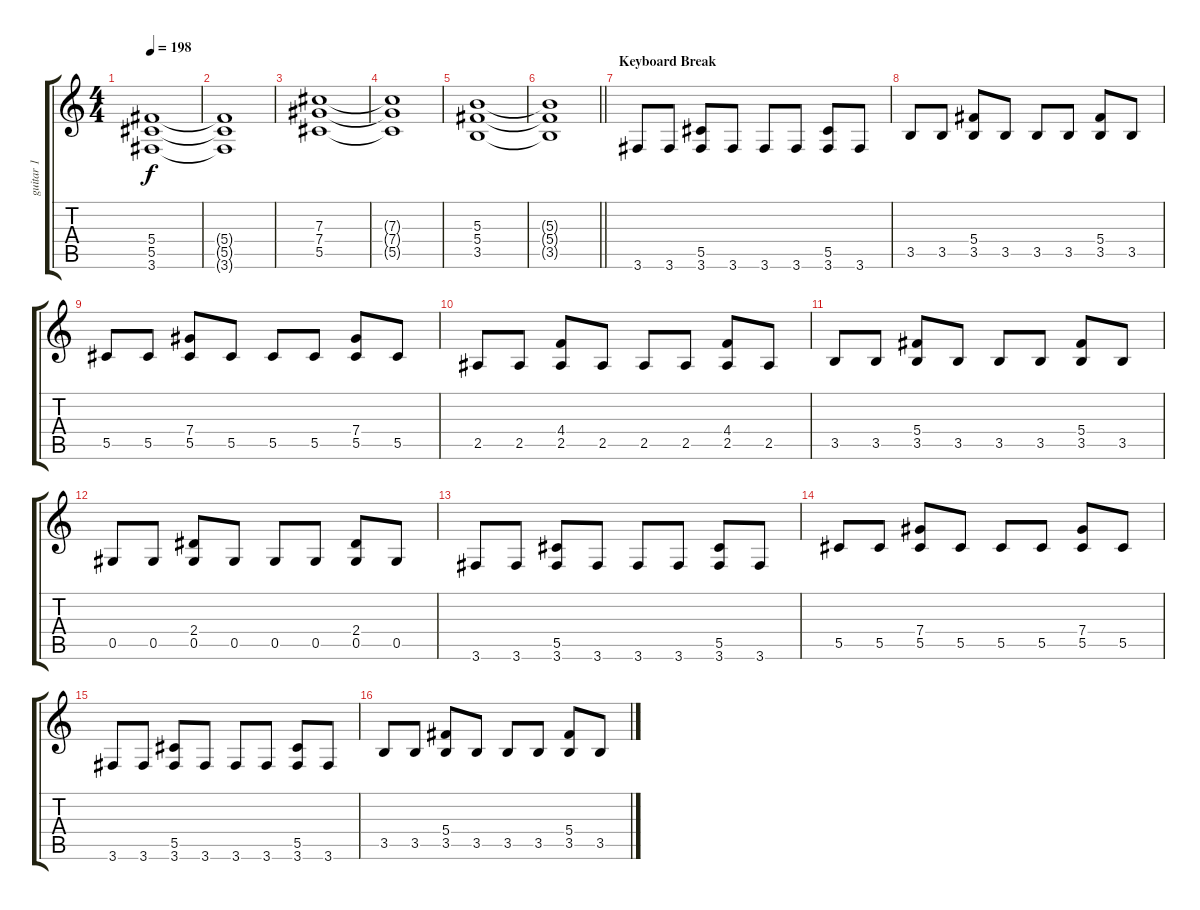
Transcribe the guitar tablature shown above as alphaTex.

\track ("guitar 1" "guitar 1") {instrument distortionguitar}
\staff {score tabs}
\tuning (Eb4 Bb3 Gb3 Db3 Ab2 Eb2) {hide}
\ts (4 4)
\tempo 198
\clef g2
\ks c
(5.4 5.5 3.6).1{dy f} |
(5.4{t} 5.5{t} 3.6{t}).1 |
(7.3 7.4 5.5).1 |
(7.3{t} 7.4{t} 5.5{t}).1 |
(5.3 5.4 3.5).1 |
\barLineRight lightlight
(5.3{t} 5.4{t} 3.5{t}).1 |
\section ("" "Keyboard Break")
3.6.8 3.6.8 (5.5 3.6).8 3.6.8 3.6.8 3.6.8 (5.5 3.6).8 3.6.8 |
3.5.8 3.5.8 (5.4 3.5).8 3.5.8 3.5.8 3.5.8 (5.4 3.5).8 3.5.8 |
5.5.8 5.5.8 (7.4 5.5).8 5.5.8 5.5.8 5.5.8 (7.4 5.5).8 5.5.8 |
2.5.8 2.5.8 (4.4 2.5).8 2.5.8 2.5.8 2.5.8 (4.4 2.5).8 2.5.8 |
3.5.8 3.5.8 (5.4 3.5).8 3.5.8 3.5.8 3.5.8 (5.4 3.5).8 3.5.8 |
0.5.8 0.5.8 (2.4 0.5).8 0.5.8 0.5.8 0.5.8 (2.4 0.5).8 0.5.8 |
3.6.8 3.6.8 (5.5 3.6).8 3.6.8 3.6.8 3.6.8 (5.5 3.6).8 3.6.8 |
5.5.8 5.5.8 (7.4 5.5).8 5.5.8 5.5.8 5.5.8 (7.4 5.5).8 5.5.8 |
3.6.8 3.6.8 (5.5 3.6).8 3.6.8 3.6.8 3.6.8 (5.5 3.6).8 3.6.8 |
3.5.8 3.5.8 (5.4 3.5).8 3.5.8 3.5.8 3.5.8 (5.4 3.5).8 3.5.8
